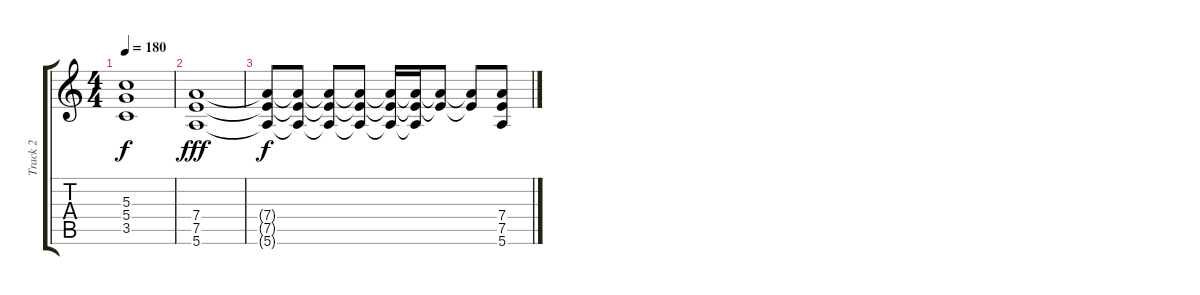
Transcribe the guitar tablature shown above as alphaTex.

\track ("Track 2" "Track 2") {instrument distortionguitar}
\staff {score tabs}
\tuning (E4 B3 G3 D3 A2 E2) {hide}
\ts (4 4)
\tempo 180
\clef g2
\ks c
(5.3{t} 5.4{t} 3.5{t}).1{dy f} |
(7.4 7.5 5.6).1{dy fff} |
(7.4{t} 7.5{t} 5.6{t}).8{dy f} (7.4{t} 7.5{t} 5.6{t}).8 (7.4{t} 7.5{t} 5.6{t}).8 (7.4{t} 7.5{t} 5.6{t}).8 (7.4{t} 7.5{t} 5.6{t}).16 (7.4{t} 7.5{t} 5.6{t}).16 (7.4{t} 7.5{t}).8 (7.4{t} 7.5{t}).8 (7.4 7.5 5.6).8
